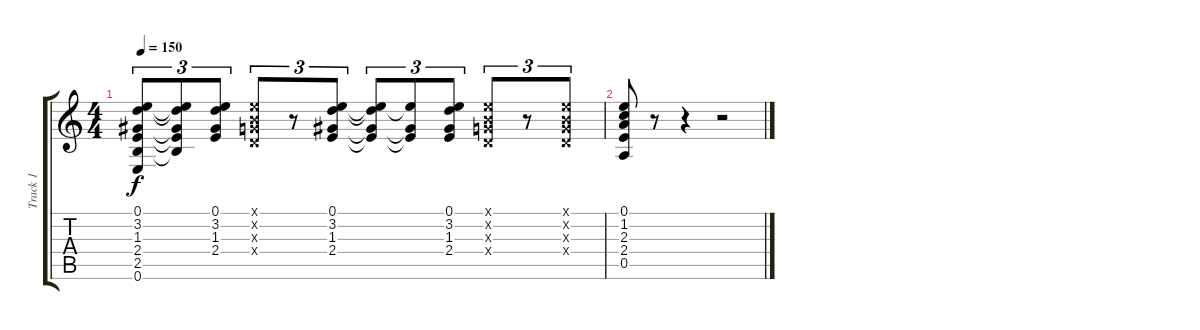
\track ("Track 1" "Track 1") {instrument acousticguitarsteel}
\staff {score tabs}
\tuning (E4 B3 G3 D3 A2 E2) {hide}
\ts (4 4)
\tempo 150
\clef g2
\ks c
(0.1 3.2 1.3 2.4 2.5 0.6).8{tu (3 2) dy f} (0.1{t} 3.2{t} 1.3{t} 2.4{t} 2.5{t}).8{tu (3 2)} (0.1 3.2 1.3 2.4).8{tu (3 2)} (0.1{x} 0.2{x} 0.3{x} 0.4{x}).8{tu (3 2)} r.8{tu (3 2)} (0.1 3.2 1.3 2.4).8{tu (3 2)} (0.1{t} 3.2{t} 1.3{t} 2.4{t}).8{tu (3 2)} (0.1{t} 1.3{t} 2.4{t}).8{tu (3 2)} (0.1 3.2 1.3 2.4).8{tu (3 2)} (0.1{x} 0.2{x} 0.3{x} 0.4{x}).8{tu (3 2)} r.8{tu (3 2)} (0.1{x} 0.2{x} 0.3{x} 0.4{x}).8{tu (3 2)} |
(0.1 1.2 2.3 2.4 0.5).8 r.8 r.4 r.2
